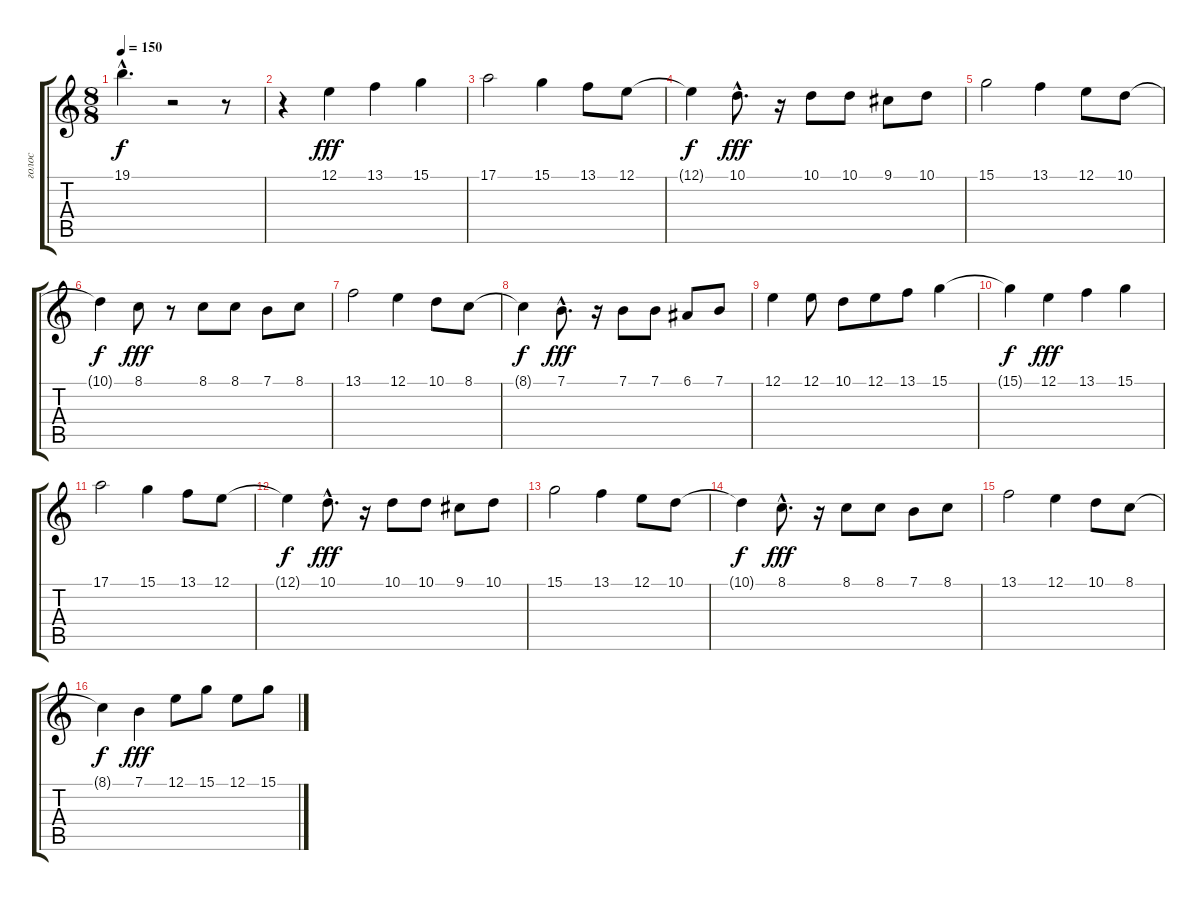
\track ("голос" "голос") {instrument flute}
\staff {score tabs}
\tuning (E4 B3 G3 D3 A2 E2) {hide}
\ts (8 8)
\tempo 150
\clef g2
\ks c
19.1{hac t}.4{d dy f} r.2 r.8 |
r.4 12.1.4{dy fff} 13.1.4 15.1.4 |
17.1.2 15.1.4 13.1.8 12.1.8 |
12.1{t}.4{dy f} 10.1{hac}.8{d dy fff} r.16 10.1.8 10.1.8 9.1.8 10.1.8 |
15.1.2 13.1.4 12.1.8 10.1.8 |
10.1{t}.4{dy f} 8.1.8{dy fff} r.8 8.1.8 8.1.8 7.1.8 8.1.8 |
13.1.2 12.1.4 10.1.8 8.1.8 |
8.1{t}.4{dy f} 7.1{hac}.8{d dy fff} r.16 7.1.8 7.1.8 6.1.8 7.1.8 |
12.1.4 12.1.8 10.1.8 12.1.8 13.1.8 15.1.4 |
15.1{t}.4{dy f} 12.1.4{dy fff} 13.1.4 15.1.4 |
17.1.2 15.1.4 13.1.8 12.1.8 |
12.1{t}.4{dy f} 10.1{hac}.8{d dy fff} r.16 10.1.8 10.1.8 9.1.8 10.1.8 |
15.1.2 13.1.4 12.1.8 10.1.8 |
10.1{t}.4{dy f} 8.1{hac}.8{d dy fff} r.16 8.1.8 8.1.8 7.1.8 8.1.8 |
13.1.2 12.1.4 10.1.8 8.1.8 |
8.1{t}.4{dy f} 7.1.4{dy fff} 12.1.8 15.1.8 12.1.8 15.1.8
